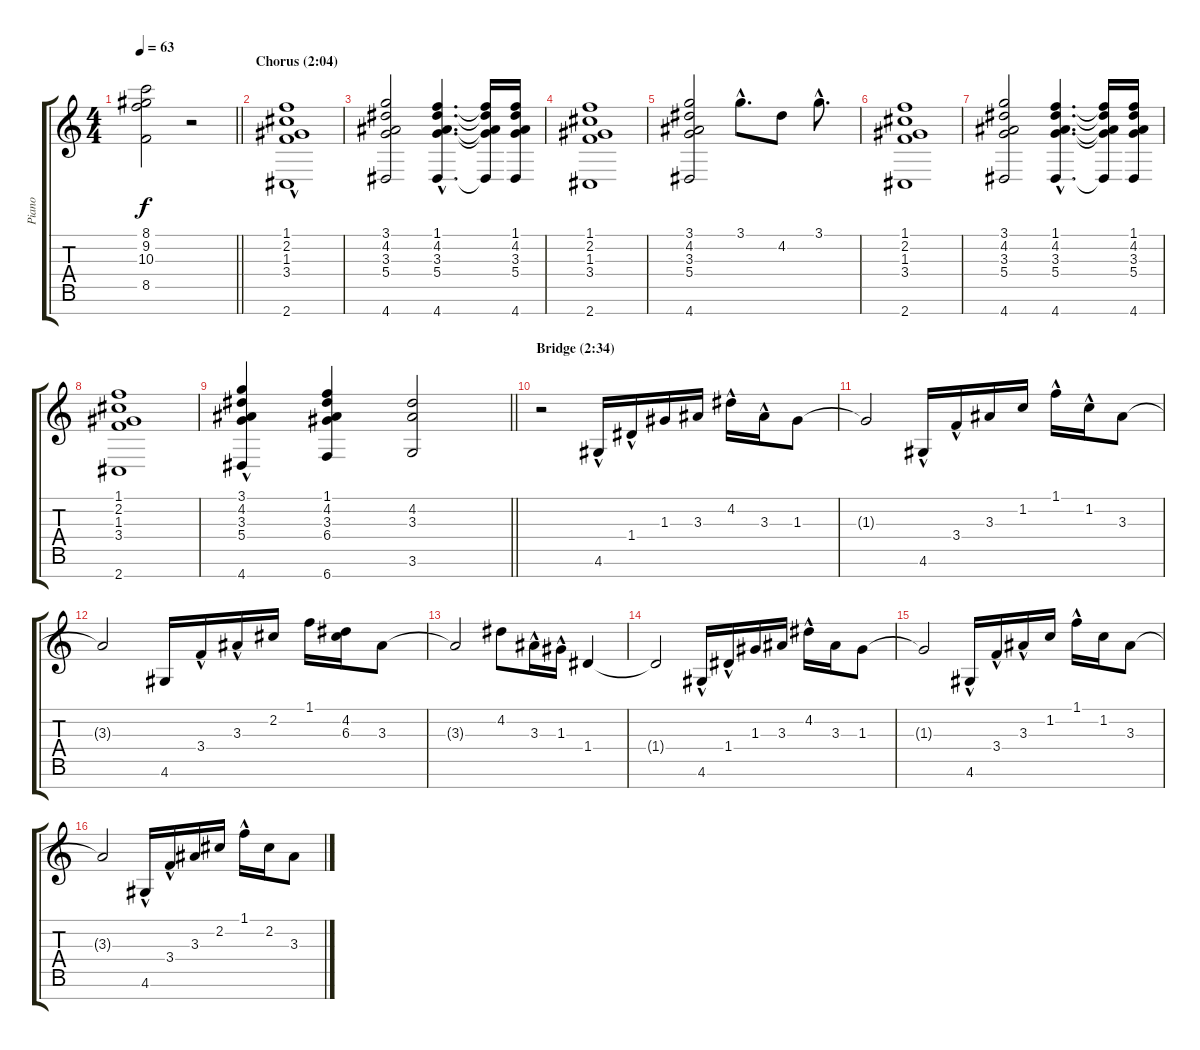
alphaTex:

\track ("Piano" "Piano") {instrument brightacousticpiano}
\staff {score tabs}
\tuning (E5 B4 G4 D4 A3 E3 B2) {hide}
\ts (4 4)
\tempo 63
\clef g2
\barLineRight lightlight
\ks c
(8.1{t} 9.2{t} 10.3{t} 8.5{t}).2{dy f} r.2 |
\section ("" "Chorus (2:04)")
(1.1 2.2{hac} 1.3{hac} 3.4{hac} 2.7).1{volume 14 instrument harpsichord} |
(3.1 4.2 3.3 5.4 4.7).2 (1.1{hac} 4.2{hac} 3.3{hac} 5.4{hac} 4.7{hac}).4{d} (1.1{t} 4.2{t} 3.3{t} 5.4{t} 4.7{t}).16 (1.1 4.2 3.3 5.4 4.7).16 |
(1.1 2.2 1.3 3.4 2.7).1 |
(3.1 4.2 3.3 5.4 4.7).2 3.1{hac}.8{d} 4.2.8 3.1{hac}.8{d} |
(1.1 2.2 1.3 3.4 2.7).1 |
(3.1 4.2 3.3 5.4 4.7).2 (1.1{hac} 4.2{hac} 3.3{hac} 5.4{hac} 4.7{hac}).4{d} (1.1{t} 4.2{t} 3.3{t} 5.4{t} 4.7{t}).16 (1.1 4.2 3.3 5.4 4.7).16 |
(1.1 2.2 1.3 3.4 2.7).1 |
\barLineRight lightlight
(3.1 4.2 3.3{hac} 5.4{hac} 4.7).4 (1.1 4.2 3.3 6.4 6.7).4 (4.2 3.3 3.6).2 |
\section ("" "Bridge (2:34)")
r.2{volume 14} 4.6{hac}.16 1.4{hac}.16 1.3.16 3.3.16 4.2{hac}.16 3.3{hac}.16 1.3.8 |
1.3{t}.2 4.6{hac}.16 3.4{hac}.16 3.3.16 1.2.16 1.1{hac}.16 1.2{hac}.16 3.3.8 |
3.3{t}.2 4.6.16 3.4{hac}.16 3.3{hac}.16 2.2.16 1.1.16 (4.2 6.3).16 3.3.8 |
3.3{t}.2 4.2.8 3.3{hac}.16 1.3{hac}.16 1.4.4 |
1.4{t}.2 4.6{hac}.16 1.4{hac}.16 1.3.16 3.3.16 4.2{hac}.16 3.3.16 1.3.8 |
1.3{t}.2 4.6{hac}.16 3.4{hac}.16 3.3{hac}.16 1.2.16 1.1{hac}.16 1.2.16 3.3.8 |
3.3{t}.2 4.6{hac}.16 3.4{hac}.16 3.3.16 2.2.16 1.1{hac}.16 2.2.16 3.3.8
